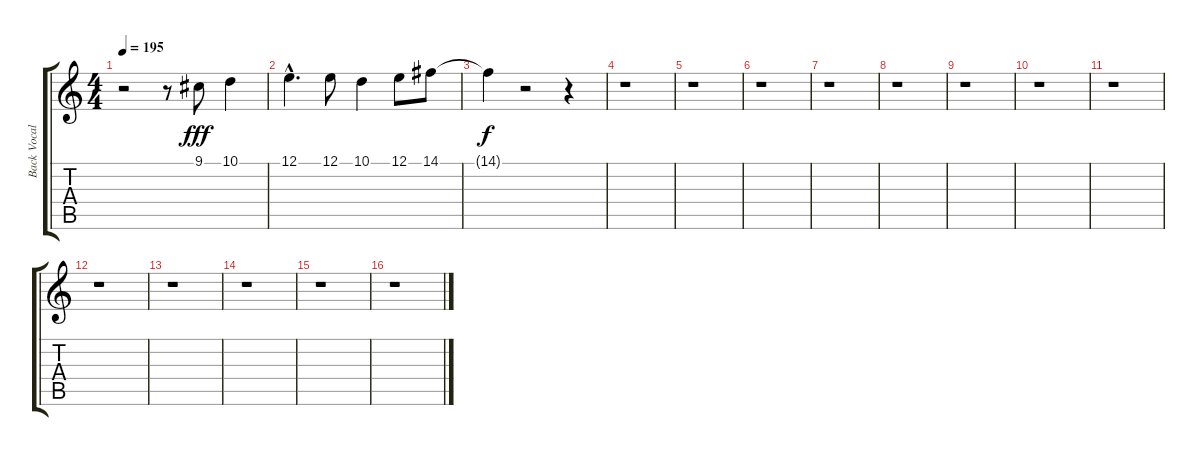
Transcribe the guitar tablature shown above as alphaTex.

\track ("Back Vocals" "Back Vocal") {instrument panflute}
\staff {score tabs}
\tuning (E4 B3 G3 D3 A2 E2) {hide}
\ts (4 4)
\tempo 195
\clef g2
\ks c
r.2{dy f} r.8 9.1.8{dy fff} 10.1.4 |
12.1{hac}.4{d} 12.1.8 10.1.4 12.1.8 14.1.8 |
14.1{t}.4{dy f} r.2 r.4 |
r.1 |
r.1 |
r.1 |
r.1 |
r.1 |
r.1 |
r.1 |
r.1 |
r.1 |
r.1 |
r.1 |
r.1 |
r.1
